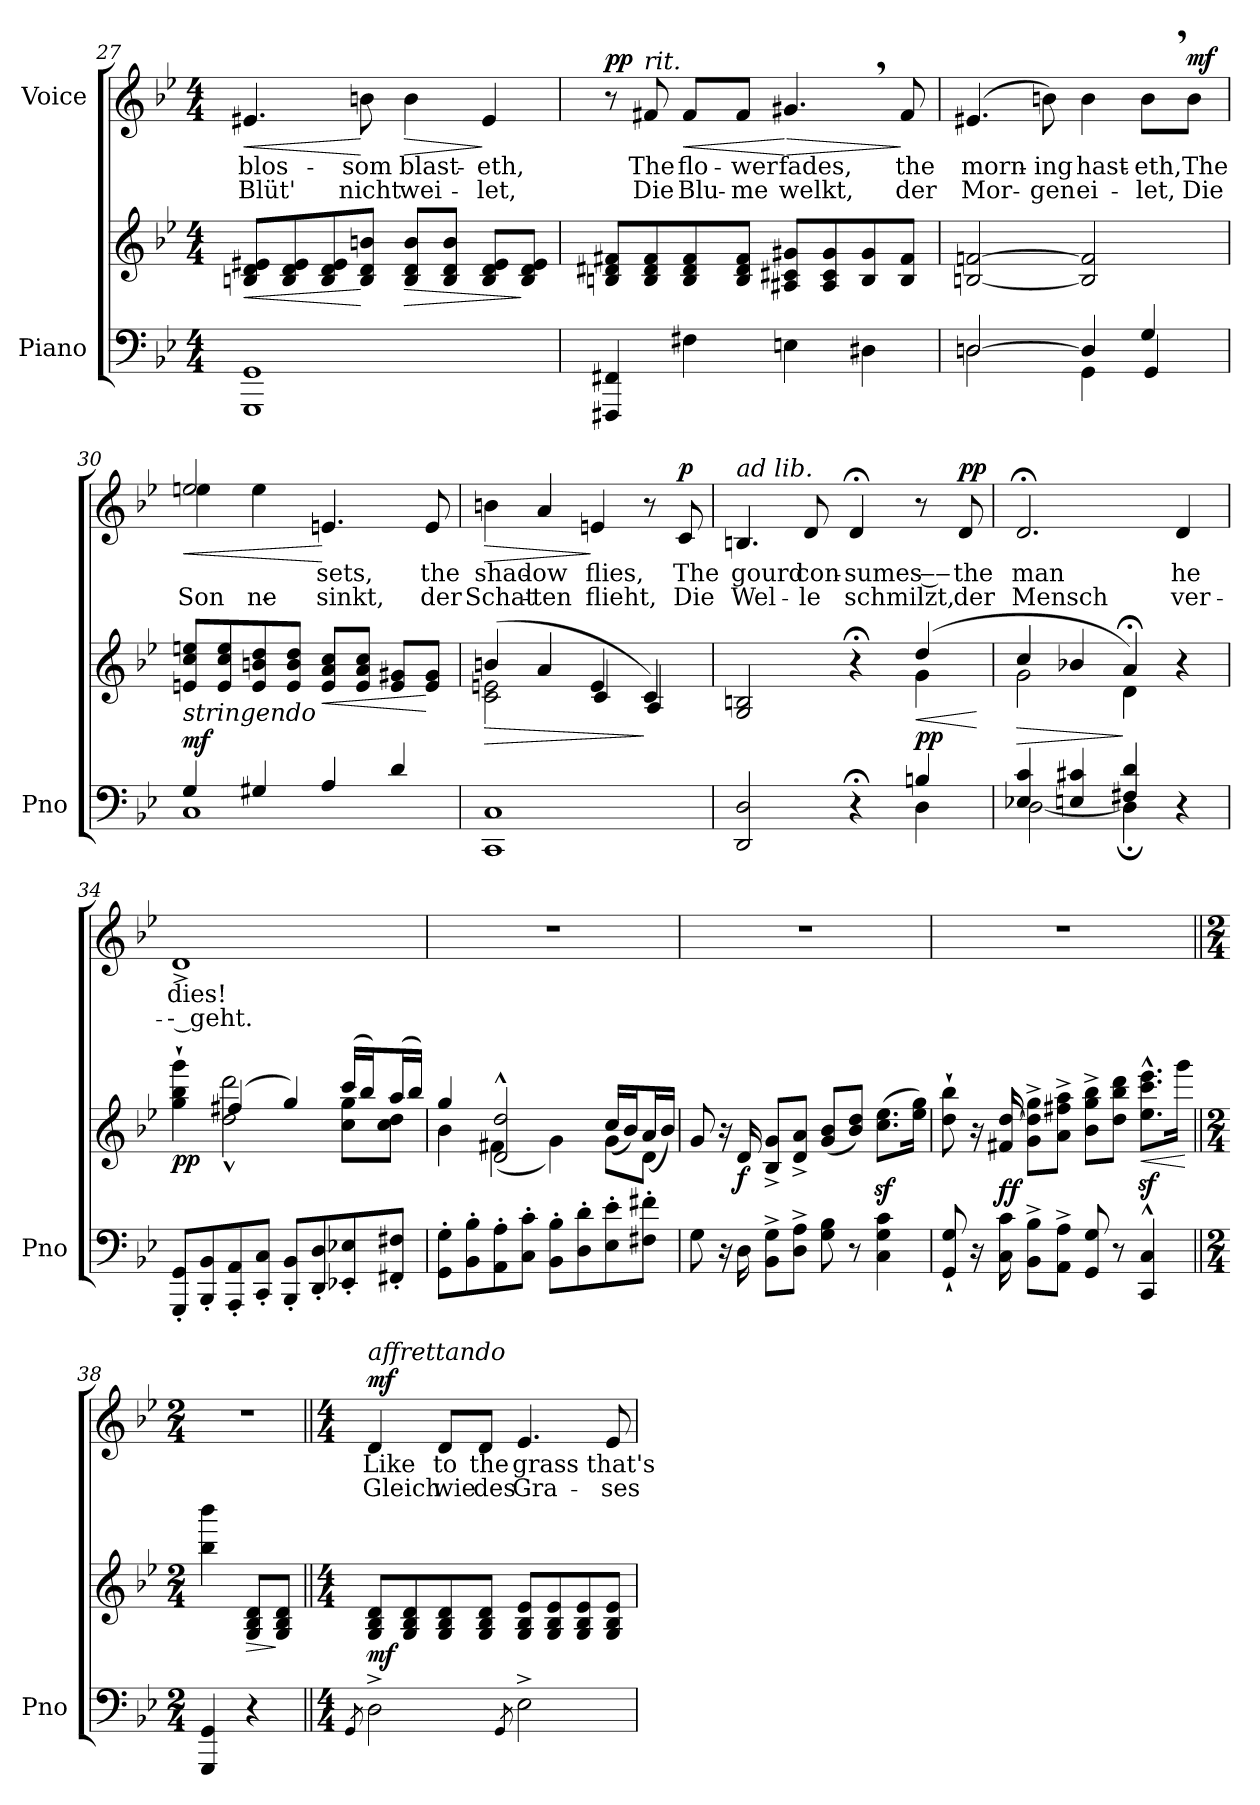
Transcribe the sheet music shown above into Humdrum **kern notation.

**kern	**kern	**dynam	**kern	**text	**text	**dynam
*part2	*part2	*part2	*part1	*part1	*part1	*part1
*staff3	*staff2	*staff2/3	*staff1	*staff1	*staff1	*staff1
*I"Piano	*	*	*I"Voice	*	*	*
*I'Pno	*	*	*	*	*	*
*clefF4	*clefG2	*	*clefG2	*	*	*
*k[b-e-]	*k[b-e-]	*	*k[b-e-]	*	*	*
*M4/4	*M4/4	*	*M4/4	*	*	*
=27	=27	=27	=27	=27	=27	=27
!	!	!LO:HP:b	!	!	!	!LO:HP:b
1GGG 1GG	8Bn/ 8d/ 8e#X/L	<	4.e#X/	blos-	Blüt'	<
.	8B/ 8d/ 8e#/	.	.	.	.	.
.	8B/ 8d/ 8e#/	.	.	.	.	.
.	8B/ 8d/ 8bn/J	[	8bn\	-som	nicht	[
!	!	!LO:HP:b	!	!	!	!LO:HP:b
.	8B/ 8d/ 8b/L	>	4b\	blast-	wei-	>
.	8B/ 8d/ 8b/J	.	.	.	.	.
.	8B/ 8d/ 8e#/L	.	4e#/	-eth,	-let,	]
.	8B/ 8d/ 8e#/J	]	.	.	.	.
=28	=28	=28	=28	=28	=28	=28
!	!	!LO:DY:b	!	!	!	!
!	!	!LO:DY:n=1:b	!	!	!	!LO:DY:a
4FFF#X/ 4FF#X/	8Bn/ 8d#X/ 8f#X/L	pp other-dynamics	8r	.	.	pp
!	!	!	!LO:TX:a:i:t=rit.	!	!	!
.	8B/ 8d#/ 8f#/	.	8f#X/	The	Die	.
!	!	!	!	!	!	!LO:HP:b
4F#X\	8B/ 8d#/ 8f#/	.	8f#/L	flo-	Blu-	<
.	8B/ 8d#/ 8f#/J	.	8f#/J	-wer	-me	.
!	!	!	!	!	!	!LO:HP:n=1:b
4En\	8A#X/ 8c#X/ 8g#X/L	.	4.g#X,/	fades,	welkt,	[ >
.	8A#/ 8c#/ 8g#/	.	.	.	.	.
4D#X\	8B/ 8g#/	.	.	.	.	.
.	8B/ 8f#/J	.	8f#/	the	der	]
=29	=29	=29	=29	=29	=29	=29
*^	*	*	*	*	*	*
[2D/	2Dn\	[2Bn/ [2fn/	.	(4.e#X/	morn-	Mor-	.
.	.	.	.	8bn\)	-ing	-gen	.
4D/]	4GG\	2B/] 2f/]	.	4b\	hast-	ei-	.
4G/	4GG/	.	.	8b,\L	-eth,	-let,	.
!	!	!	!	!	!	!	!LO:DY:a
.	.	.	.	8b\J	The	Die	mf
=30	=30	=30	=30	=30	=30	=30	=30
!	!	!	!	!LO:TX:i:t=stringendo	!	!	!
!LO:TX:i:t=stringendo	!	!	!	!	!	!	!
!	!	!	!LO:DY:a=2	!	!	!	!LO:HP:b
*	*	*	*	*^	*	*	*
4G/	1C	8en/ 8cc/ 8een/L	mf	2een/	4ee\	.	Son-	<
.	.	8e/ 8cc/ 8ee/	.	.	.	.	.	.
4G#X/	.	8e/ 8bn/ 8dd/	.	.	4ee\	.	-ne	.
.	.	8e/ 8b/ 8dd/J	.	.	.	.	.	.
!	!	!	!LO:HP:b	!	!	!	!	!
4A/	.	8e/ 8a/ 8cc/L	<	4.en/	2ryy	sets,	sinkt,	[
.	.	8e/ 8a/ 8cc/J	.	.	.	.	.	.
4d/	.	8e/ 8g#X/L	.	.	.	.	.	.
.	.	8e/ 8g#/J	[	8e/	.	the	der	.
*v	*v	*	*	*v	*v	*	*	*
=31	=31	=31	=31	=31	=31	=31
!	!	!LO:HP:b	!	!	!	!LO:HP:b
*	*^	*	*	*	*	*
1CC 1C	(4bn/	2c\ 2en\	>	4bn\	shad-	Schat-	>
.	4a/	.	.	4a/	-ow	-ten	.
.	4e/	4c/	.	4en/	flies,	flieht,	]
.	4c/)	4A/	]	8r	.	.	.
!	!	!	!	!	!	!	!LO:DY:a
.	.	.	.	8c/	The	Die	p
=32	=32	=32	=32	=32	=32	=32	=32
*^	*	*	*	*	*	*	*
!	!	!	!	!	!LO:TX:i:t=ad lib.	!	!	!
2DD/ 2D/	2.ryy	2G/ 2Bn/	2.ryy	.	4.Bn/	gourd	Wel-	.
.	.	.	.	.	8d/	con-	-le	.
4r;<	.	4r;<	.	.	4d;</	-sumes ‒‒	schmilzt,	.
!	!	!	!	!LO:HP:b	!	!	!	!
!	!	!	!	!LO:DY:n=1:a=2	!	!	!	!
4Bn/	4D\	(4dd/	4g\	< pp	8r	.	.	.
!	!	!	!	!	!	!	!	!LO:DY:a
.	.	.	.	.	8d/	the	der	pp
*v	*v	*	*	*	*	*	*	*
*	*v	*v	*	*	*	*	*
.	.	[	.	.	.	.
=33	=33	=33	=33	=33	=33	=33
*^	*	*	*	*	*	*
!	!	!	!LO:HP:b	!	!	!	!
*	*	*^	*	*	*	*	*
4E-X/ 4c/	[2D\	4cc/	2g\	>	2.d;</	man	Mensch	.
4En/ 4c#X/	.	4b-X/	.	.	.	.	.	.
4F#X/ 4d/	4D;\]	4a;</)	4d\	]	.	.	.	.
4r	4ryy	4r	4ryy	.	4d/	he	ver-	.
=34	=34	=34	=34	=34	=34	=34	=34	=34
!	!	!	!	!LO:DY:b	!	!	!	!
*v	*v	*	*	*	*	*	*	*
8GGG/' 8GG/'L	4gg\`> 4bb-\`> 4ggg\`>	4ryy	pp	1d^	dies!	-- geht.	.
8BBB-/' 8BB-/'	.	.	.	.	.	.	.
8AAA/' 8AA/'	(4ff#X/	2dd\^^ 2ddd\^^	.	.	.	.	.
8CC/' 8C/'J	.	.	.	.	.	.	.
8BBB-/' 8BB-/'L	4gg/)	.	.	.	.	.	.
8DD/' 8D/'	.	.	.	.	.	.	.
8EE-X/' 8E-X/'	(16ccc/LL	8cc\ 8gg\L	.	.	.	.	.
.	16bb-/J)	.	.	.	.	.	.
8FF#X/' 8F#X/'J	(16aa/L	8cc\ 8dd\J	.	.	.	.	.
.	16bb-/JJ)	.	.	.	.	.	.
=35	=35	=35	=35	=35	=35	=35	=35
8GG\' 8G\'L	4gg/	4b-\	.	1r	.	.	.
8BB-\' 8B-\'	.	.	.	.	.	.	.
8AA\' 8A\'	2d/^^ 2dd/^^	(4f#X\	.	.	.	.	.
8C\' 8c\'J	.	.	.	.	.	.	.
8BB-\' 8B-\'L	.	4g\)	.	.	.	.	.
8D\' 8d\'	.	.	.	.	.	.	.
8E-\' 8e-\'	8g\L	(16cc/LL	.	.	.	.	.
.	.	16b-/J)	.	.	.	.	.
8F#X\' 8f#X\'J	8d\J	(16a/L	.	.	.	.	.
.	.	16b-/JJ)	.	.	.	.	.
*	*v	*v	*	*	*	*	*
=36	=36	=36	=36	=36	=36	=36
8G\	8g/	.	1r	.	.	.
16r	16r	.	.	.	.	.
!	!	!LO:DY:b	!	!	!	!
16D\	16d/	f	.	.	.	.
8BB-\^ 8G\^L	8B-/^> 8g/^>L	.	.	.	.	.
8D\^ 8A\^J	8d/^> 8a/^>J	.	.	.	.	.
8G\ 8B-\	(8g/ 8b-/L	.	.	.	.	.
8r	8b-/ 8dd/J)	.	.	.	.	.
4C\ 4G\ 4c\	(8.cc\z< 8.ee-\z<L	.	.	.	.	.
.	16ee-\ 16gg\Jk)	.	.	.	.	.
=37	=37	=37	=37	=37	=37	=37
8GG/` 8G/`	8dd\` 8bb-\`	.	1r	.	.	.
16r	16r	.	.	.	.	.
!	!	!LO:DY:b	!	!	!	!
16C\ 16c\	16f#X/ [<16dd/	ff	.	.	.	.
8BB-\^ 8B-\^L	8g\^> 8dd\]^> 8gg\^>L	.	.	.	.	.
8AA\^ 8A\^J	8a\^> 8ff#X\^> 8aa\^>J	.	.	.	.	.
8GG/ 8G/	8b-\^ 8gg\^ 8bb-\^L	.	.	.	.	.
8r	8dd\ 8bb-\ 8ddd\J	.	.	.	.	.
!	!	!LO:HP:b	!	!	!	!
4CC/^^ 4C/^^	8.ee-\z<^^ 8.ccc\z<^^ 8.eee-\z<^^L	<	.	.	.	.
.	16ggg\Jk	.	.	.	.	.
.	.	[	.	.	.	.
=38||	=38||	=38||	=38||	=38||	=38||	=38||
*M2/4	*M2/4	*	*M2/4	*	*	*
4GGG/ 4GG/	4bb-\ 4bbb-\	.	2r	.	.	.
!	!	!LO:HP:b	!	!	!	!
4r	8G/ 8B-/ 8d/L	>	.	.	.	.
.	8G/ 8B-/ 8d/J	]	.	.	.	.
=39||	=39||	=39||	=39||	=39||	=39||	=39||
*M4/4	*M4/4	*	*M4/4	*	*	*
8qGG/	.	.	.	.	.	.
!	!	!	!LO:TX:i:t=affrettando	!	!	!
!	!	!LO:DY:b	!	!	!	!LO:DY:a
2D^\	8G/ 8B-/ 8d/L	mf	4d/	Like	Gleich	mf
.	8G/ 8B-/ 8d/	.	.	.	.	.
.	8G/ 8B-/ 8d/	.	8d/L	to	wie	.
.	8G/ 8B-/ 8d/J	.	8d/J	the	des	.
8qGG/	.	.	.	.	.	.
2E-^\	8G/ 8B-/ 8e-/L	.	4.e-/	grass	Gra-	.
.	8G/ 8B-/ 8e-/	.	.	.	.	.
.	8G/ 8B-/ 8e-/	.	.	.	.	.
.	8G/ 8B-/ 8e-/J	.	8e-/	that's	-ses	.
=	=	=	=	=	=	=
*-	*-	*-	*-	*-	*-	*-
